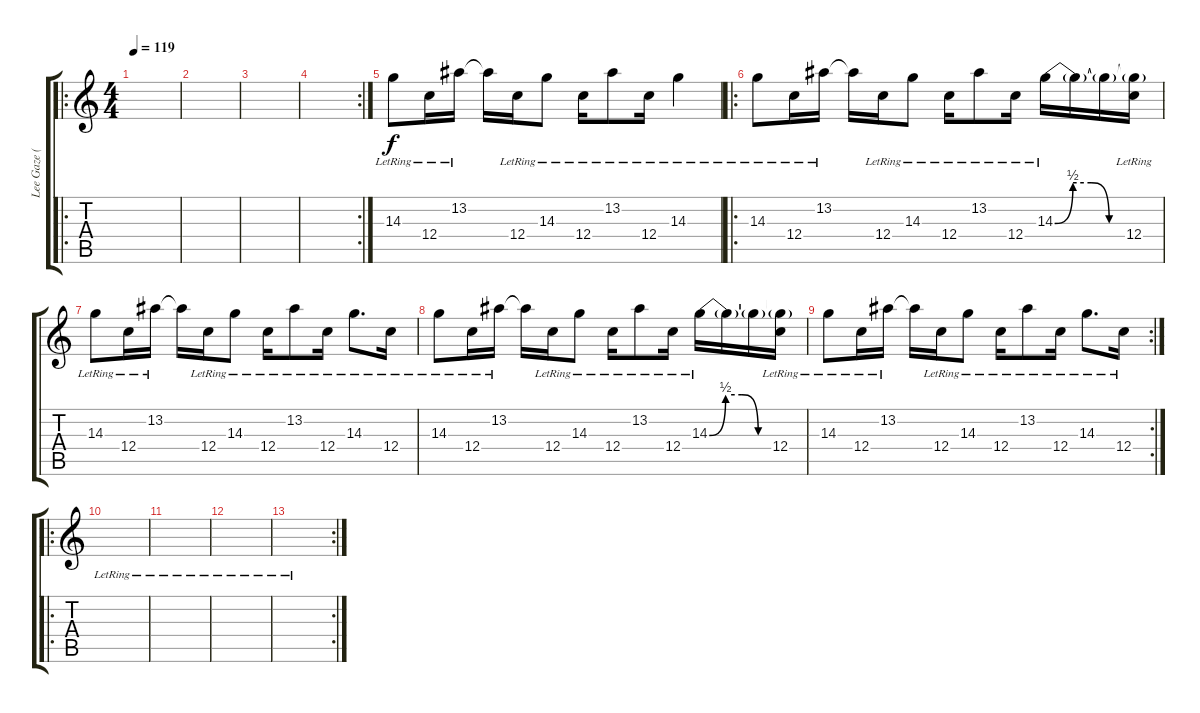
\track ("Lee Gaze (Clean w/chorus)" "Lee Gaze (") {instrument electricguitarclean}
\staff {score tabs}
\tuning (D4 A3 F3 C3 G2 C2) {hide}
\ro
\ts (4 4)
\tempo 119
\clef g2
\ks c
|
|
|
\rc 2
|
14.3{lr}.8 12.4{lr}.16 13.2{lr}.16 13.2{t}.16 12.4{lr}.16 14.3{lr}.8 12.4{lr}.16 13.2{lr}.8 12.4{lr}.16 14.3{lr}.4 |
\ro
14.3{lr}.8 12.4{lr}.16 13.2{lr}.16 13.2{t}.16 12.4{lr}.16 14.3{lr}.8 12.4{lr}.16 13.2{lr}.8 12.4{lr}.16 14.3{be (custom 0 0 10 2 20 2 30 0 60 0) lr}.16 14.3{t}.16 14.3{t}.16 (14.3{t} 12.4{lr}).16 |
14.3{lr}.8 12.4{lr}.16 13.2{lr}.16 13.2{t}.16 12.4{lr}.16 14.3{lr}.8 12.4{lr}.16 13.2{lr}.8 12.4{lr}.16 14.3{lr}.8{d} 12.4{lr}.16 |
14.3{lr}.8 12.4{lr}.16 13.2{lr}.16 13.2{t}.16 12.4{lr}.16 14.3{lr}.8 12.4{lr}.16 13.2{lr}.8 12.4{lr}.16 14.3{be (custom 0 0 10 2 20 2 30 0 60 0) lr}.16 14.3{t}.16 14.3{t}.16 (14.3{t} 12.4{lr}).16 |
\rc 2
14.3{lr}.8 12.4{lr}.16 13.2{lr}.16 13.2{t}.16 12.4{lr}.16 14.3{lr}.8 12.4{lr}.16 13.2{lr}.8 12.4{lr}.16 14.3{lr}.8{d} 12.4{lr}.16 |
\ro
|
|
|
\rc 2
